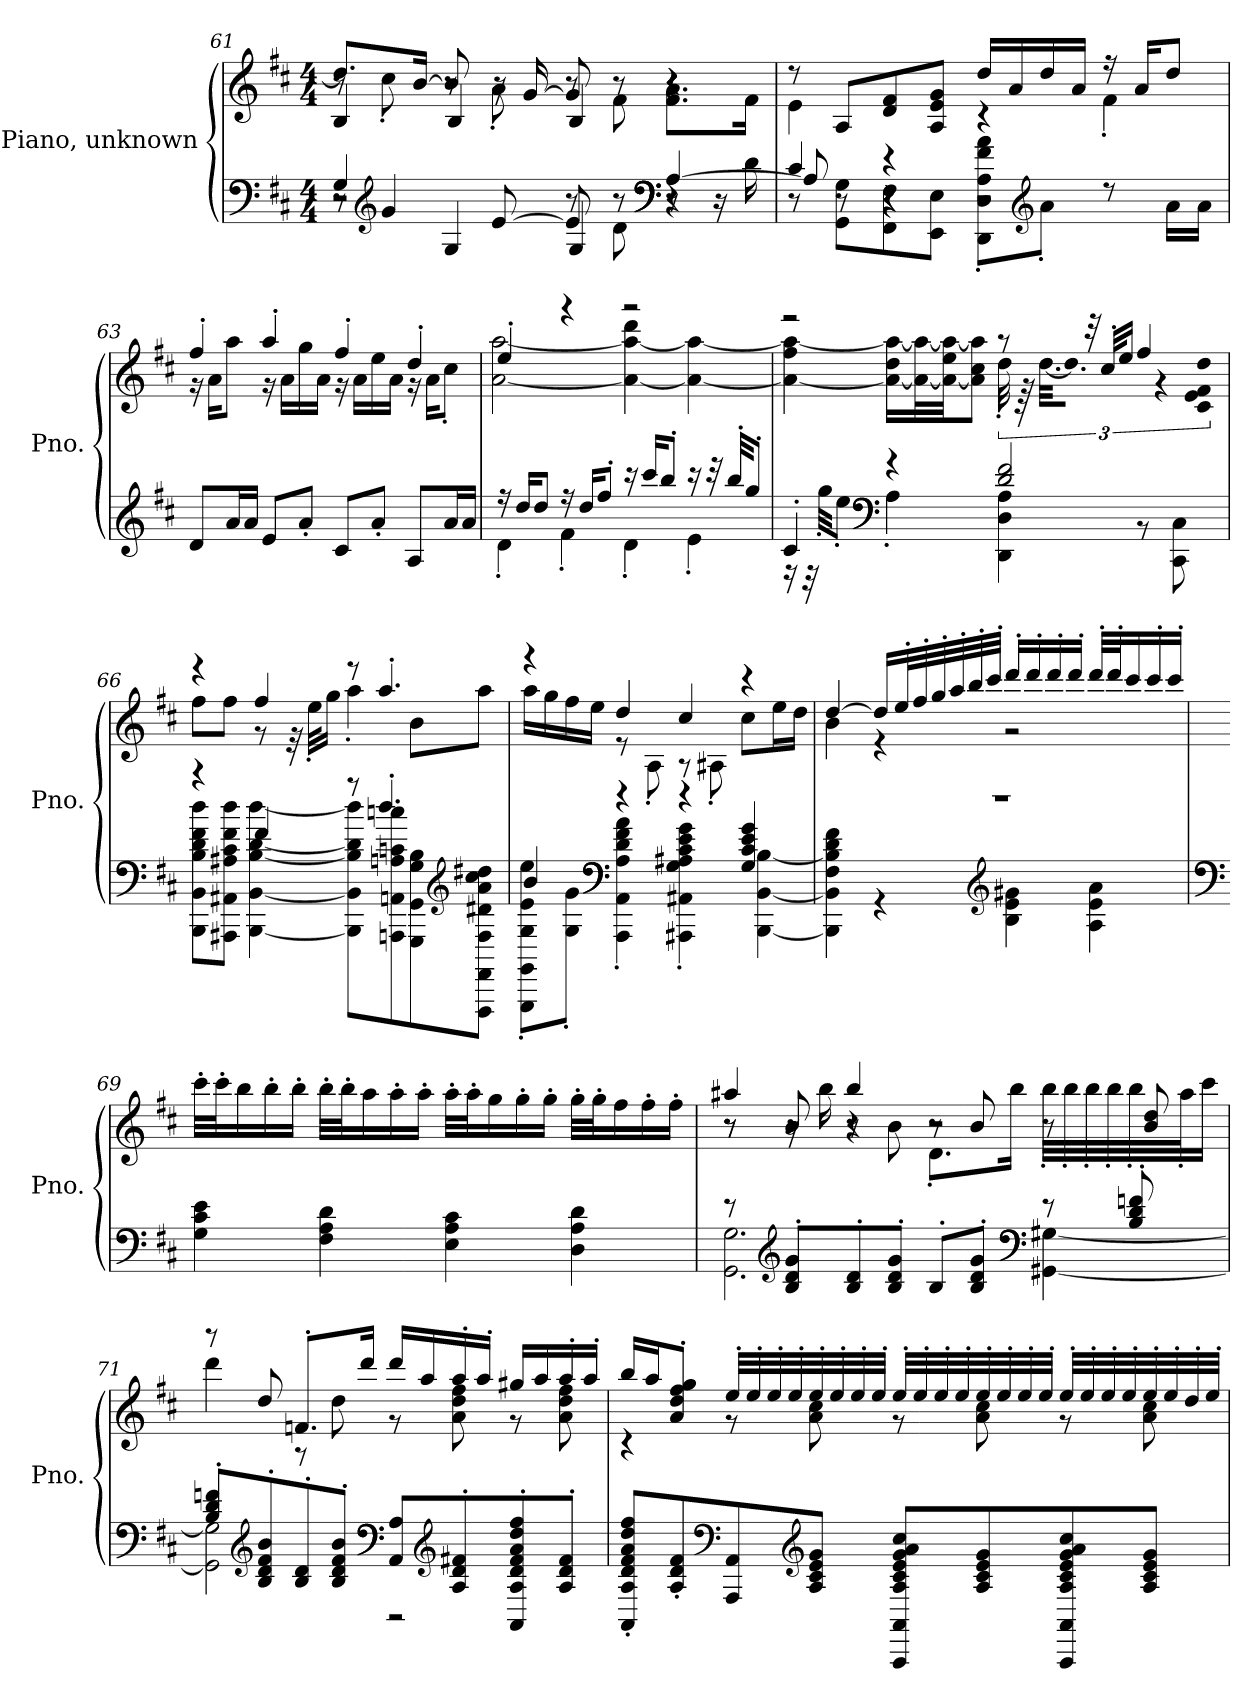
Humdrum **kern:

**kern	**kern
*part1	*part1
*staff2	*staff1
*I"Piano, unknown	*
*I'Pno.	*
*clefF4	*clefG2
*k[f#c#]	*k[f#c#]
*M4/4	*M4/4
=61	=61
*^	*^
*	*^	*	*^
8r	2r	4G/	8.dd/L]	8r	4B/
*clefG2	*	*	*	*	*
4g/	.	.	.	8cc#'\	.
.	.	.	[16b/Jk	.	.
.	.	4G/	8b/]	8r	4B/
[8e/	.	.	16r	8a'\	.
.	.	.	[16g/	.	.
8e/]	8r	4G/	8g/]	8r	4B/
8r	8d\	.	8r	8f#\	.
*clefF4	*	*	*	*	*
4r	8r	[4A/	4r	8.f#\ 8.a\L	4r
.	16r	.	.	.	.
.	16d\	.	.	16f#\Jk	.
*	*	*	*	*v	*v
!!LO:LB:g=z
=62	=62	=62	=62	=62
4c#/	8r	8A/]	8r	4e\
.	8GG\ 8G\L	8r	8A/L	.
4r	8FF#\ 8F#\	4r	8d/ 8f#/	4r
.	8EE\ 8E\J	.	8A/ 8e/ 8g/J	.
2r	8DD\' 8D\' 8A\' 8f#\' 8a\'L	2r	16dd/LL	4r
.	.	.	16a/	.
*clefG2	*	*	*	*
.	8a'\J	.	16dd/	.
.	.	.	16a/JJ	.
.	8r	.	16r	4f#'\
.	.	.	16a/KL	.
.	16a\LL	.	8dd/J	.
.	16a\JJ	.	.	.
*v	*v	*v	*	*
=63	=63	=63
8d/L	4ff#'/	16r
.	.	16a\KL
16a/L	.	8aa\J
16a/JJ	.	.
8e/L	4aa'/	16r
.	.	16a\LL
8a'/J	.	16gg\
.	.	16a\JJ
8c#/L	4ff#'/	16r
.	.	16a\LL
8a'/J	.	16ee\
.	.	16a\JJ
8A/L	4dd'/	16r
.	.	16a\KL
16a/L	.	8cc#'\J
16a/JJ	.	.
=64	=64	=64
*^	*	*
16r	4d'\	4ee'/	[2a\ [2aa\
16dd/KL	.	.	.
8dd/J	.	.	.
16r	4f#'\	4r	.
16dd/KL	.	.	.
8ff#'/J	.	.	.
16r	4d'\	2r	4a\_ 4aa\_ 4ddd\
16ccc#/KL	.	.	.
8bb'/J	.	.	.
16r	4e'\	.	4a\_ 4aa\_
32r	.	.	.
32bb'/KKL	.	.	.
8gg'/J	.	.	.
!!LO:LB:g=z	!!
=65	=65	=65	=65
4c#'/	16r	2r	4a\_ 4ff#\ 4aa\_
.	32r	.	.
.	32gg'\KKL	.	.
.	8ee'\J	.	.
*clefF4	*	*	*
4r	4A'\	.	16a\_ 16dd\ 16aa\_LL
.	.	.	32a\_ 32aa\_L
.	.	.	32a\_ 32ee\ 32aa\_JJ
.	.	.	8a\] 8cc#\ 8aa\]J
2d/ 2f#/	4DD\ 4D\ 4A\	8r	48dd'\
.	.	.	96r
.	.	.	[48.dd\KKL
.	.	.	8.dd\J]
.	.	32r	.
.	.	32cc#'/KLL	.
.	.	16ee/JJ	.
.	8r	4ff#/	8r
.	8CC#\ 8C#\	.	8c#\ 8e\ 8f#\ 8dd\
=66	=66	=66	=66
4r	8BBB\ 8BB\ 8B\ 8d\ 8f#\ 8dd\L	4r	8ff#\L
.	8AAA#X\ 8AA#X\ 8A#X\ 8c#\ 8f#\ 8dd\J	.	8ff#\J
4f#/	[4BBB\ [4BB\ [4B\ [4d\ [4dd\	4ff#/	8r
.	.	.	32r
.	.	.	32ee'\KLL
.	.	.	16gg\JJ
8r	8BBB\] 8BB\] 8B\] 8d\] 8dd\]L	8r	4aa'\
4.dd'/	8AAAn\ 8AAn\ 8An\ 8cn\ 8ccn\	4.aa'/	.
.	8GGG\ 8GG\ 8G\ 8B\	.	8b\L
*clefG2	*	*	*
.	8FFF#\ 8FF#\ 8F#\ 8d#X\ 8a\ 8cc\ 8dd#X\J	.	8aa\J
!!LO:PB:g=z	!!
=67	=67	=67	=67
4b/	8GGG\' 8GG\' 8G\' 8e\' 8ee\'L	4r	16aa\LL
.	.	.	16gg\
.	8G\' 8g\'J	.	16ff#\
.	.	.	16ee\JJ
*clefF4	*	*	*
4r	4AAA\' 4AA\' 4A\' 4d\' 4f#\' 4a\'	4dd/	8r
.	.	.	8A'\
4r	4AAA#X\' 4AA#X\' 4G\' 4A#X\' 4c#\' 4e\' 4g\'	4cc#/	8r
.	.	.	8A#X'\
4G/ 4c#/ 4e/ 4g/	[4BBB\ [4BB\ [4B\	4r	8cc#\L
.	.	.	16ee\L
.	.	.	16dd\JJ
=68	=68	=68	=68
1r	4BBB\] 4BB\] 4F#\ 4B\] 4d\ 4f#\	[4dd/	4b\
.	4r	16dd/LL]	4r
.	.	32ee'/L	.
.	.	32ff#'/	.
.	.	32gg'/	.
.	.	32aa'/	.
.	.	32bb'/	.
.	.	32ccc#'/JJJ	.
*clefG2	*	*	*
.	4B\ 4e\ 4g#X\	16ddd'/LL	2r
.	.	16ddd'/	.
.	.	16ddd'/	.
.	.	16ddd'/JJ	.
.	4A\ 4e\ 4a\	32ddd'/LLL	.
.	.	32ddd'/J	.
.	.	16ccc#/	.
.	.	16ccc#'/	.
.	.	16ccc#'/JJ	.
*v	*v	*	*
*	*v	*v
!!LO:LB:g=z
=69	=69
*clefF4	*
4G\ 4c#\ 4e\	32ccc#'\LLL
.	32ccc#'\J
.	16bb\
.	16bb'\
.	16bb'\JJ
4F#\ 4A\ 4d\	32bb'\LLL
.	32bb'\J
.	16aa\
.	16aa'\
.	16aa'\JJ
4E\ 4A\ 4c#\	32aa'\LLL
.	32aa'\J
.	16gg\
.	16gg'\
.	16gg'\JJ
4D\ 4A\ 4d\	32gg'\LLL
.	32gg'\J
.	16ff#\
.	16ff#'\
.	16ff#'\JJ
!!LO:LB:g=z
=70	=70
*^	*^
*	*	*	*^
8r	2.GG\ 2.G\	4aa#X/	8r	8r
*clefG2	*	*	*	*
8B/' 8d/' 8g/'L	.	.	16r	8b/
.	.	.	16bb\	.
8B/' 8d/'	.	4bb/	8r	4r
8B/' 8d/' 8g/'J	.	.	8b\	.
8B'/L	.	2r	8.d'\L	8r
8B/' 8d/' 8g/'J	.	.	.	8b/
.	.	.	16bb\Jk	.
*clefF4	*	*	*	*
8r	[4GG#X\ [4G#X\	.	32bb'\LLL	8r
.	.	.	32bb'\	.
.	.	.	32bb'\	.
.	.	.	32bb'\	.
8B/' 8d/' 8fn/'	.	.	32bb'\	8b/ 8dd/
.	.	.	32aa#'\J	.
.	.	.	16ccc#\JJ	.
*	*	*	*v	*v
!!LO:LB:g=z
=71	=71	=71	=71
8B/' 8d/' 8fn/'L	2GG#\] 2G#\]	8r	4ddd\
*clefG2	*	*	*
8B/' 8d/' 8f/' 8b/'	.	8dd/	.
8B/' 8d/'	.	8.fn'/L	8r
8B/' 8d/' 8f/' 8b/'J	.	.	8dd\
.	.	16ddd/Jk	.
*clefF4	*	*	*
8AA/ 8A/L	2r	16ddd/LL	8r
.	.	16aa/	.
*clefG2	*	*	*
8A/' 8d/' 8f#X/'	.	16aa'/	8a\ 8dd\ 8ff#\
.	.	16aa'/JJ	.
8AA/' 8A/' 8d/' 8f#/' 8a/' 8dd/' 8ff#/'	.	16gg#X/LL	8r
.	.	16aa/	.
8A/' 8d/' 8f#/'J	.	16aa'/	8a\ 8dd\ 8ff#\
.	.	16aa'/JJ	.
*v	*v	*	*
!!LO:LB:g=z	!!
=72	=72	=72
8AA/' 8A/' 8d/' 8f#/' 8a/' 8dd/' 8ff#/'L	16bb/LL	4r
.	16aa/J	.
8A/' 8d/' 8f#/'	8a/' 8dd/' 8ff#/' 8gg/'J	.
*clefF4	*	*
8AAA/ 8AA/	32ee'/LLL	8r
.	32ee'/	.
.	32ee'/	.
.	32ee'/	.
*clefG2	*	*
8A/ 8c#/ 8e/ 8g/J	32ee'/	8a\ 8cc#\
.	32ee'/	.
.	32ee'/	.
.	32ee'/JJJ	.
8AAA/ 8AA/ 8A/ 8c#/ 8e/ 8g/ 8a/ 8cc#/L	32ee'/LLL	8r
.	32ee'/	.
.	32ee'/	.
.	32ee'/	.
8A/ 8c#/ 8e/ 8g/	32ee'/	8a\ 8cc#\
.	32ee'/	.
.	32ee'/	.
.	32ee'/JJJ	.
8AAA/ 8AA/ 8A/ 8c#/ 8e/ 8g/ 8a/ 8cc#/	32ee'/LLL	8r
.	32ee'/	.
.	32ee'/	.
.	32ee'/	.
8A/ 8c#/ 8e/ 8g/J	32ee'/	8a\ 8cc#\
.	32ee'/	.
.	32dd'/	.
.	32ee'/JJJ	.
*	*v	*v
=	=
*-	*-
